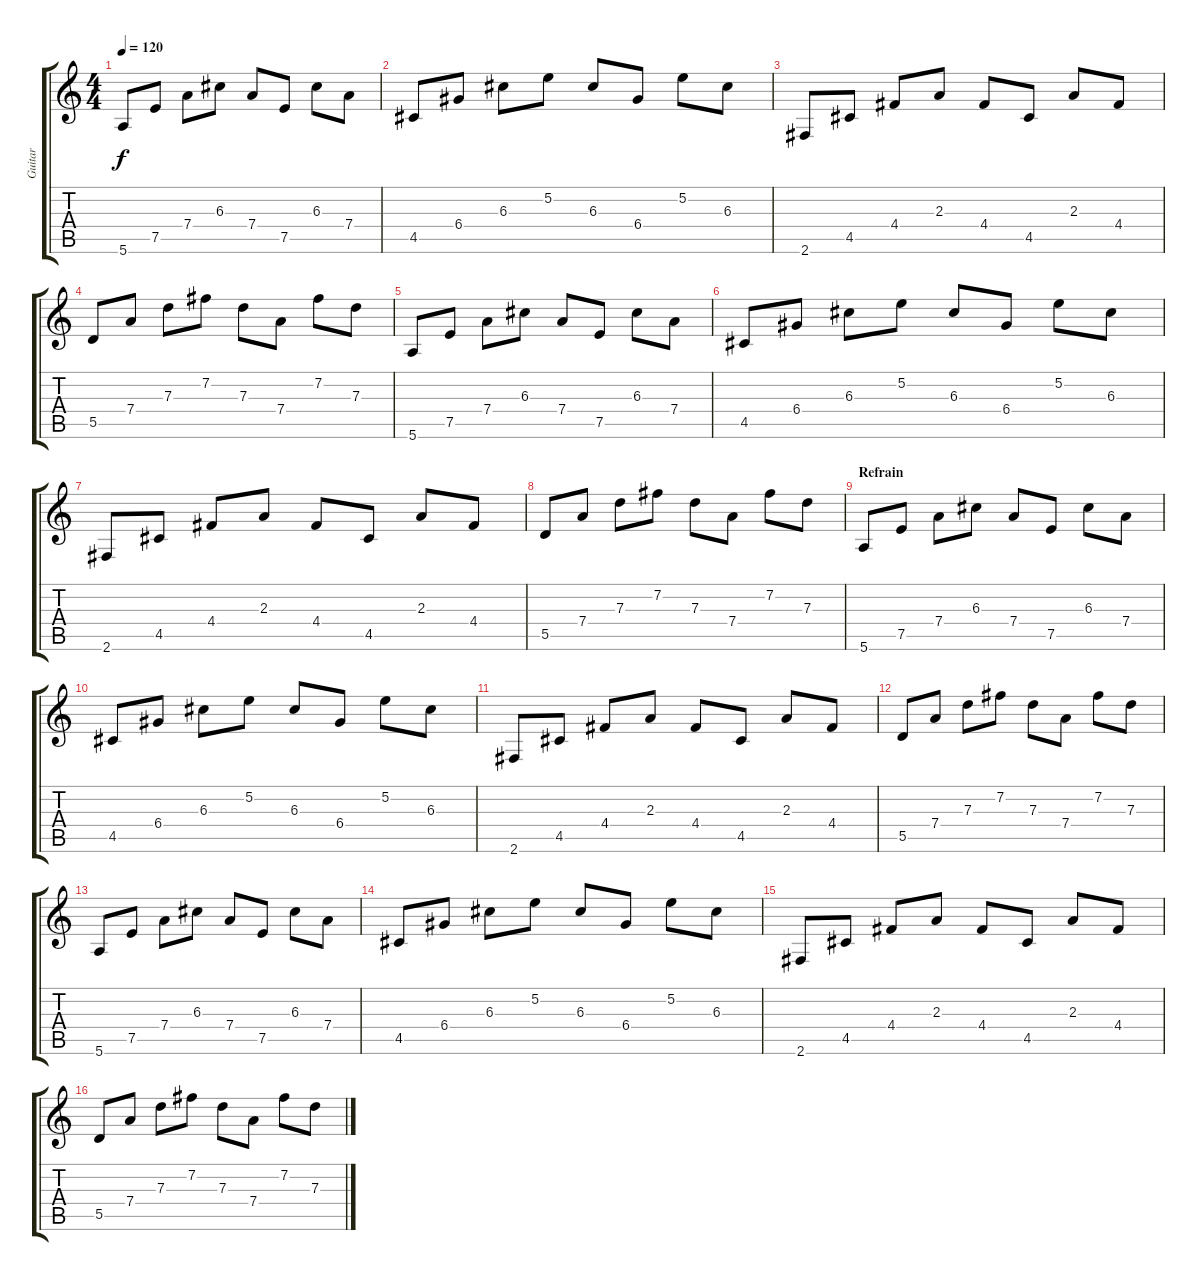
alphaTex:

\track ("Guitar" "Guitar") {instrument acousticguitarsteel}
\staff {score tabs}
\tuning (E4 B3 G3 D3 A2 E2) {hide}
\ts (4 4)
\tempo 120
\clef g2
\ks c
5.6.8{dy f} 7.5.8 7.4.8 6.3.8 7.4.8 7.5.8 6.3.8 7.4.8 |
4.5.8 6.4.8 6.3.8 5.2.8 6.3.8 6.4.8 5.2.8 6.3.8 |
2.6.8 4.5.8 4.4.8 2.3.8 4.4.8 4.5.8 2.3.8 4.4.8 |
5.5.8 7.4.8 7.3.8 7.2.8 7.3.8 7.4.8 7.2.8 7.3.8 |
5.6.8 7.5.8 7.4.8 6.3.8 7.4.8 7.5.8 6.3.8 7.4.8 |
4.5.8 6.4.8 6.3.8 5.2.8 6.3.8 6.4.8 5.2.8 6.3.8 |
2.6.8 4.5.8 4.4.8 2.3.8 4.4.8 4.5.8 2.3.8 4.4.8 |
5.5.8 7.4.8 7.3.8 7.2.8 7.3.8 7.4.8 7.2.8 7.3.8 |
\section ("" "Refrain")
5.6.8 7.5.8 7.4.8 6.3.8 7.4.8 7.5.8 6.3.8 7.4.8 |
4.5.8 6.4.8 6.3.8 5.2.8 6.3.8 6.4.8 5.2.8 6.3.8 |
2.6.8 4.5.8 4.4.8 2.3.8 4.4.8 4.5.8 2.3.8 4.4.8 |
5.5.8 7.4.8 7.3.8 7.2.8 7.3.8 7.4.8 7.2.8 7.3.8 |
5.6.8 7.5.8 7.4.8 6.3.8 7.4.8 7.5.8 6.3.8 7.4.8 |
4.5.8 6.4.8 6.3.8 5.2.8 6.3.8 6.4.8 5.2.8 6.3.8 |
2.6.8 4.5.8 4.4.8 2.3.8 4.4.8 4.5.8 2.3.8 4.4.8 |
5.5.8 7.4.8 7.3.8 7.2.8 7.3.8 7.4.8 7.2.8 7.3.8
